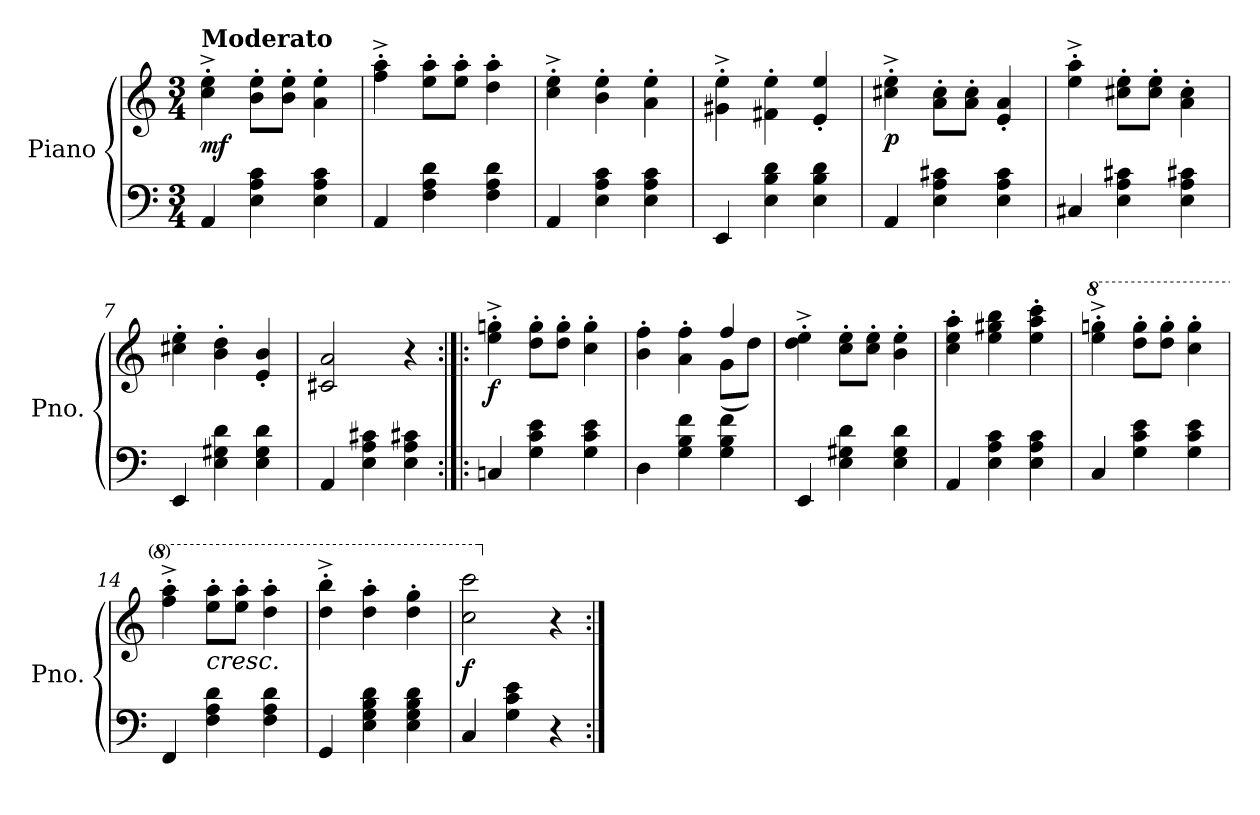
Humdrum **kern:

**kern	**kern	**dynam
*part1	*part1	*part1
*staff2	*staff1	*staff1/2
*I"Piano	*	*
*I'Pno.	*	*
*clefF4	*clefG2	*
*k[]	*k[]	*
*M3/4	*M3/4	*
*MM100	*MM100	*
=1	=1	=1
!	!LO:TX:a:B:t=Moderato	!
!	!	!LO:DY:b
4AA/	4cc\'^ 4ee\'^	mf
4E\ 4A\ 4c\	8b\' 8ee\'L	.
.	8b\' 8ee\'J	.
4E\ 4A\ 4c\	4a\' 4ee\'	.
=2	=2	=2
4AA/	4ff\'^ 4aa\'^	.
4F\ 4A\ 4d\	8ee\' 8aa\'L	.
.	8ee\' 8aa\'J	.
4F\ 4A\ 4d\	4dd\' 4aa\'	.
=3	=3	=3
4AA/	4cc\'^ 4ee\'^	.
4E\ 4A\ 4c\	4b\' 4ee\'	.
4E\ 4A\ 4c\	4a\' 4ee\'	.
=4	=4	=4
4EE/	4g#X\'^ 4ee\'^	.
4E\ 4B\ 4d\	4f#X\' 4ee\'	.
4E\ 4B\ 4d\	4e/' 4ee/'	.
!!LO:LB:g=z
=5	=5	=5
!	!	!LO:DY:b
4AA/	4cc#X\'^ 4ee\'^	p
4E\ 4A\ 4c#X\	8a\' 8cc#\'L	.
.	8a\' 8cc#\'J	.
4E\ 4A\ 4c#\	4e/' 4a/'	.
=6	=6	=6
4C#X/	4ee\'^ 4aa\'^	.
4E\ 4A\ 4c#X\	8cc#X\' 8ee\'L	.
.	8cc#\' 8ee\'J	.
4E\ 4A\ 4c#X\	4a\' 4cc#\'	.
=7	=7	=7
4EE/	4cc#X\' 4ee\'	.
4E\ 4G#X\ 4d\	4b\' 4dd\'	.
4E\ 4G#\ 4d\	4e/' 4b/'	.
=8	=8	=8
4AA/	2c#X/ 2a/	.
4E\ 4A\ 4c#X\	.	.
4E\ 4A\ 4c#X\	4r	.
!!LO:LB:g=z
=9:|!|:	=9:|!|:	=9:|!|:
!	!	!LO:DY:b
4Cn/	4ee\'^ 4ggn\'^	f
4G\ 4c\ 4e\	8dd\' 8gg\'L	.
.	8dd\' 8gg\'J	.
4G\ 4c\ 4e\	4cc\' 4gg\'	.
=10	=10	=10
*	*^	*
4D\	4b\' 4ff\'	2ryy	.
4G\ 4B\ 4f\	4a\' 4ff\'	.	.
4G\ 4B\ 4f\	4ff/	(<8g\L	.
.	.	8dd\J)	.
*	*v	*v	*
=11	=11	=11
4EE/	4dd\'^ 4ee\'^	.
4E\ 4G#X\ 4d\	8cc\' 8ee\'L	.
.	8cc\' 8ee\'J	.
4E\ 4G#\ 4d\	4b\' 4ee\'	.
=12	=12	=12
4AA/	4cc\' 4ee\' 4aa\'	.
4E\ 4A\ 4c\	4ee\ 4gg#X\ 4bb\	.
4E\ 4A\ 4c\	4ee\' 4aa\' 4ccc\'	.
!!LO:LB:g=z
=13	=13	=13
*	*8va	*
4C/	4eee\'^ 4gggn\'^	.
4G\ 4c\ 4e\	8ddd\' 8ggg\'L	.
.	8ddd\' 8ggg\'J	.
4G\ 4c\ 4e\	4ccc\' 4ggg\'	.
=14	=14	=14
4FF/	4fff\'^ 4aaa\'^	.
!	!LO:TX:b:i:t=cresc.	!
4F\ 4A\ 4d\	8eee\' 8aaa\'L	.
.	8eee\' 8aaa\'J	.
4F\ 4A\ 4d\	4ddd\' 4aaa\'	.
=15	=15	=15
4GG/	4ddd\'^ 4bbb\'^	.
4E\ 4G\ 4B\ 4d\	4ddd\' 4aaa\'	.
4E\ 4G\ 4B\ 4d\	4ddd\' 4ggg\'	.
=16	=16	=16
!	!	!LO:DY:b
4C/	2ccc\ 2cccc\	f
4G\ 4c\ 4e\	.	.
*	*X8va	*
4r	4r	.
=:|!	=:|!	=:|!
*-	*-	*-
